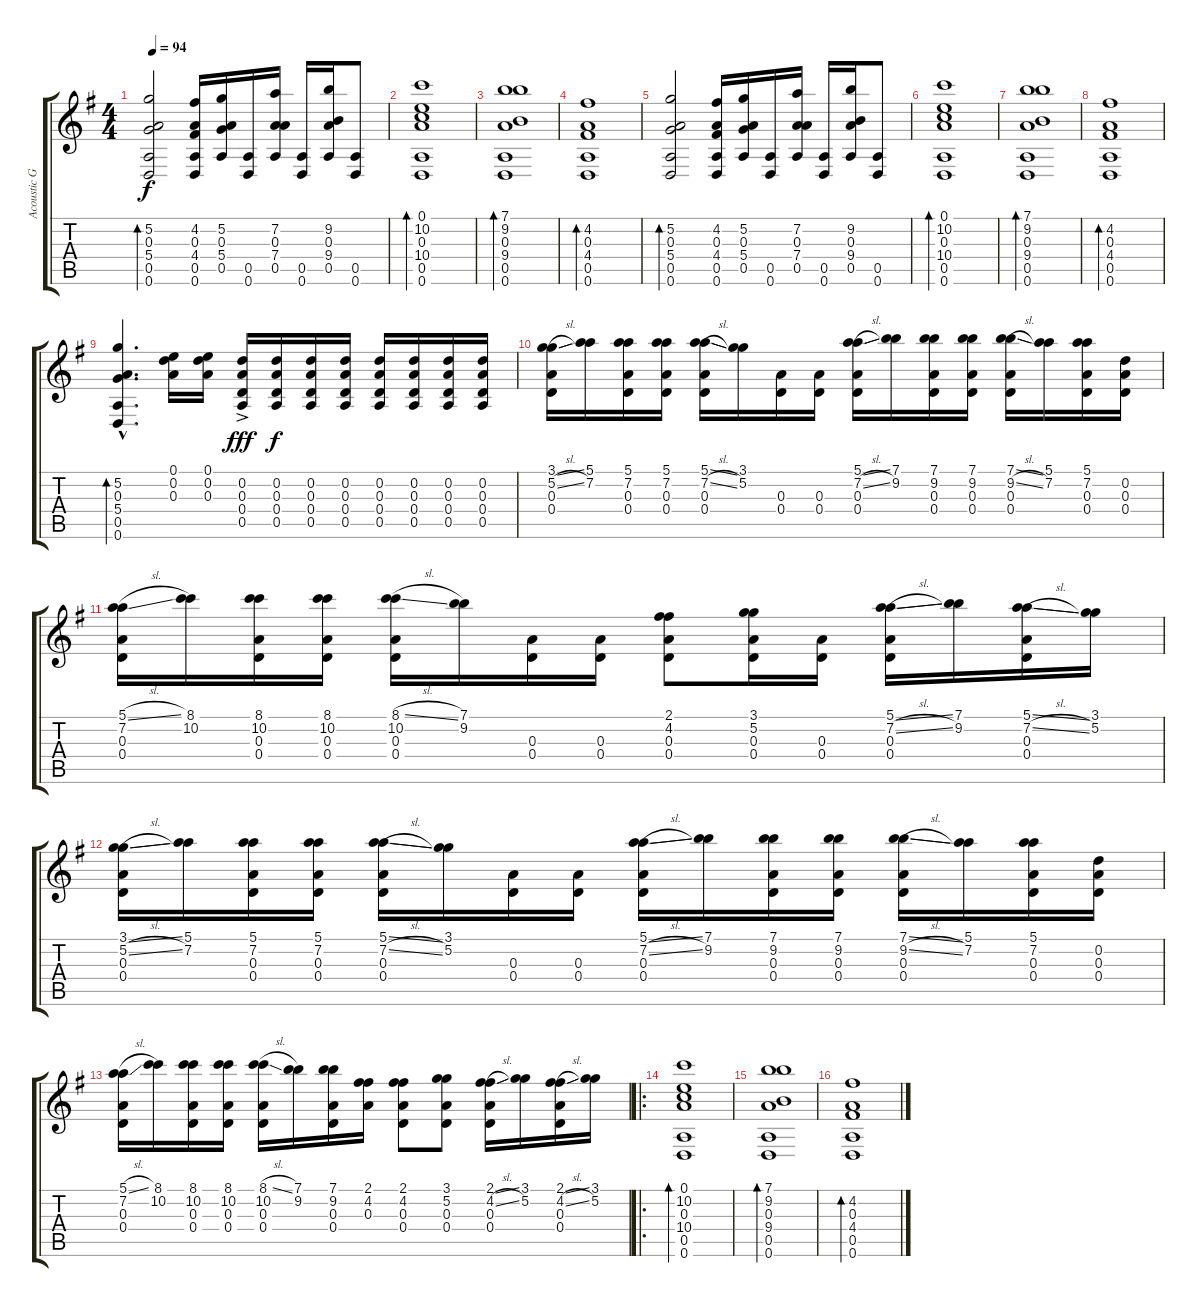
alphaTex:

\track ("Acoustic Guitar" "Acoustic G") {instrument acousticguitarsteel}
\staff {score tabs}
\tuning (E4 D4 A3 D3 A2 D2) {hide}
\ts (4 4)
\tempo 94
\clef g2
\ks g
(5.2 0.3 5.4 0.5 0.6).2{bd 240 dy f} (4.2 0.3 4.4 0.5 0.6).16 (5.2 0.3 5.4 0.5).16 (0.5 0.6).16 (7.2 0.3 7.4 0.5).16 (0.5 0.6).16 (9.2 0.3 9.4 0.5).16 (0.5 0.6).8 |
(0.1 10.2 0.3 10.4 0.5 0.6).1{bd 240} |
(7.1 9.2 0.3 9.4 0.5 0.6).1{bd 240} |
(4.2 0.3 4.4 0.5 0.6).1{bd 240} |
(5.2 0.3 5.4 0.5 0.6).2{bd 240} (4.2 0.3 4.4 0.5 0.6).16 (5.2 0.3 5.4 0.5).16 (0.5 0.6).16 (7.2 0.3 7.4 0.5).16 (0.5 0.6).16 (9.2 0.3 9.4 0.5).16 (0.5 0.6).8 |
(0.1 10.2 0.3 10.4 0.5 0.6).1{bd 240} |
(7.1 9.2 0.3 9.4 0.5 0.6).1{bd 240} |
(4.2 0.3 4.4 0.5 0.6).1{bd 240} |
(5.2{hac} 0.3{hac} 5.4{hac} 0.5{hac} 0.6{hac}).4{d bd 240} (0.1 0.2 0.3).16 (0.1 0.2 0.3).16 (0.2{ac} 0.3{ac} 0.4{ac} 0.5{ac}).16{dy fff} (0.2 0.3 0.4 0.5).16{dy f} (0.2 0.3 0.4 0.5).16 (0.2 0.3 0.4 0.5).16 (0.2 0.3 0.4 0.5).16 (0.2 0.3 0.4 0.5).16 (0.2 0.3 0.4 0.5).16 (0.2 0.3 0.4 0.5).16 |
(3.1{sl} 5.2{sl} 0.3 0.4).16 (5.1 7.2).16 (5.1 7.2 0.3 0.4).16 (5.1 7.2 0.3 0.4).16 (5.1{sl} 7.2{sl} 0.3 0.4).16 (3.1 5.2).16 (0.3 0.4).16 (0.3 0.4).16 (5.1{sl} 7.2{sl} 0.3 0.4).16 (7.1 9.2).16 (7.1 9.2 0.3 0.4).16 (7.1 9.2 0.3 0.4).16 (7.1{sl} 9.2{sl} 0.3 0.4).16 (5.1 7.2).16 (5.1 7.2 0.3 0.4).16 (0.2 0.3 0.4).16 |
(5.1{sl} 7.2 0.3 0.4).16 (8.1 10.2).16 (8.1 10.2 0.3 0.4).16 (8.1 10.2 0.3 0.4).16 (8.1{sl} 10.2 0.3 0.4).16 (7.1 9.2).16 (0.3 0.4).16 (0.3 0.4).16 (2.1 4.2 0.3 0.4).8 (3.1 5.2 0.3 0.4).16 (0.3 0.4).16 (5.1{sl} 7.2{sl} 0.3 0.4).16 (7.1 9.2).16 (5.1{sl} 7.2{sl} 0.3 0.4).16 (3.1 5.2).16 |
(3.1{sl} 5.2{sl} 0.3 0.4).16 (5.1 7.2).16 (5.1 7.2 0.3 0.4).16 (5.1 7.2 0.3 0.4).16 (5.1{sl} 7.2{sl} 0.3 0.4).16 (3.1 5.2).16 (0.3 0.4).16 (0.3 0.4).16 (5.1{sl} 7.2{sl} 0.3 0.4).16 (7.1 9.2).16 (7.1 9.2 0.3 0.4).16 (7.1 9.2 0.3 0.4).16 (7.1{sl} 9.2{sl} 0.3 0.4).16 (5.1 7.2).16 (5.1 7.2 0.3 0.4).16 (0.2 0.3 0.4).16 |
(5.1{sl} 7.2 0.3 0.4).16 (8.1 10.2).16 (8.1 10.2 0.3 0.4).16 (8.1 10.2 0.3 0.4).16 (8.1{sl} 10.2 0.3 0.4).16 (7.1 9.2).16 (7.1 9.2 0.3 0.4).16 (2.1 4.2 0.3).16 (2.1 4.2 0.3 0.4).8 (3.1 5.2 0.3 0.4).8 (2.1{sl} 4.2{sl} 0.3 0.4).16 (3.1 5.2).16 (2.1{sl} 4.2{sl} 0.3 0.4).16 (3.1 5.2).16 |
\ro
(0.1 10.2 0.3 10.4 0.5 0.6).1{bd 240} |
(7.1 9.2 0.3 9.4 0.5 0.6).1{bd 240} |
(4.2 0.3 4.4 0.5 0.6).1{bd 240}
